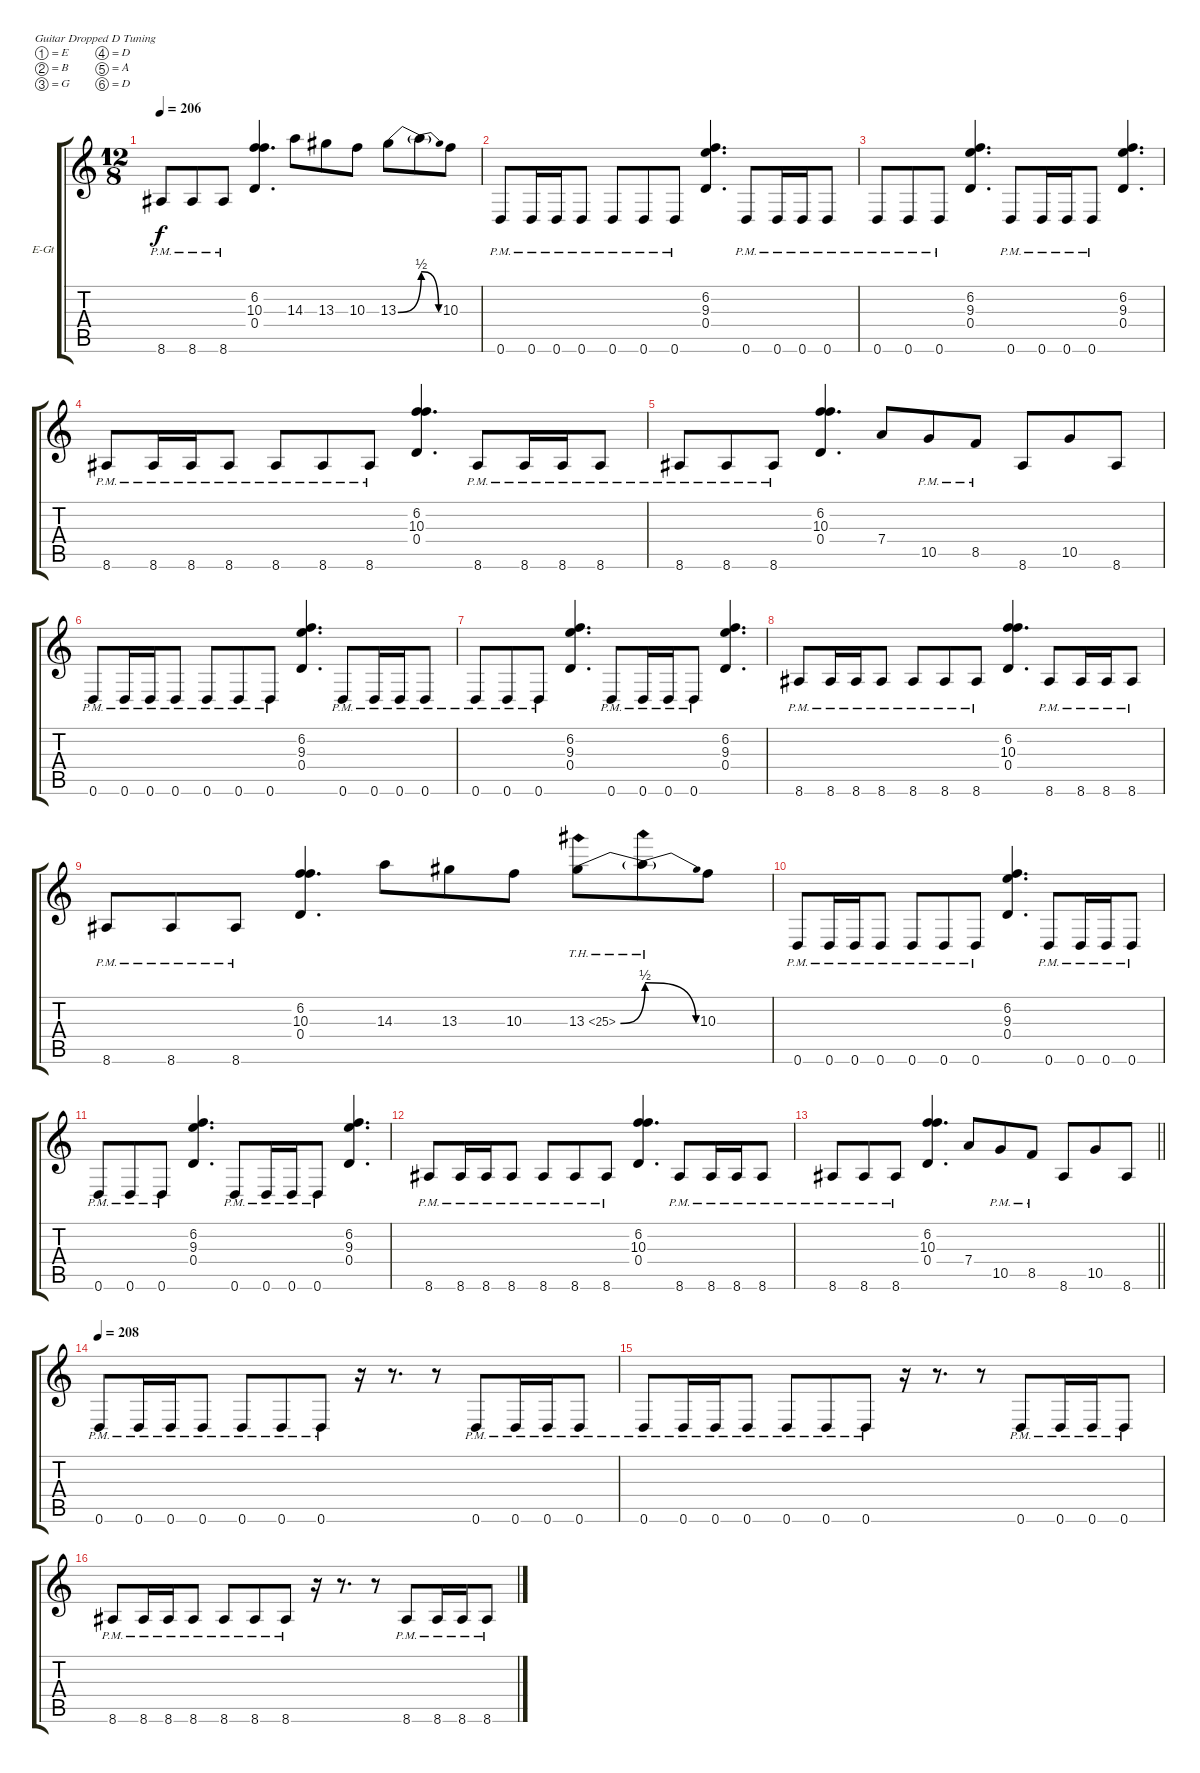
\bracketExtendMode groupsimilarinstruments
\firstSystemTrackNameOrientation horizontal
\otherSystemsTrackNameOrientation horizontal
\track ("Guitar" "E-Gt") {instrument distortionguitar}
\staff {score tabs}
\tuning (E4 B3 G3 D3 A2 D2)
\ts (12 8)
\tempo 206
\clef g2
\ks c
8.6{pm}.8{dy f} 8.6{pm}.8 8.6{pm}.8 (10.3 6.2 0.4).4{d} 14.3.8 13.3.8 10.3.8 13.3{be (bend 0 0 60 2)}.8 13.3{be (release 0 2 60 0) t}.8 10.3.8 |
0.6{pm}.8 0.6{pm}.16 0.6{pm}.16 0.6{pm}.8 0.6{pm}.8 0.6{pm}.8 0.6{pm}.8 (0.4 9.3 6.2).4{d} 0.6{pm}.8 0.6{pm}.16 0.6{pm}.16 0.6{pm}.8 |
0.6{pm}.8 0.6{pm}.8 0.6{pm}.8 (9.3 6.2 0.4).4{d} 0.6{pm}.8 0.6{pm}.16 0.6{pm}.16 0.6{pm}.8 (9.3 6.2 0.4).4{d} |
8.6{pm}.8 8.6{pm}.16 8.6{pm}.16 8.6{pm}.8 8.6{pm}.8 8.6{pm}.8 8.6{pm}.8 (0.4 10.3 6.2).4{d} 8.6{pm}.8 8.6{pm}.16 8.6{pm}.16 8.6{pm}.8 |
8.6{pm}.8 8.6{pm}.8 8.6{pm}.8 (10.3 6.2 0.4).4{d} 7.4.8 10.5{pm}.8 8.5{pm}.8 8.6.8 10.5.8 8.6.8 |
0.6{pm}.8 0.6{pm}.16 0.6{pm}.16 0.6{pm}.8 0.6{pm}.8 0.6{pm}.8 0.6{pm}.8 (0.4 9.3 6.2).4{d} 0.6{pm}.8 0.6{pm}.16 0.6{pm}.16 0.6{pm}.8 |
0.6{pm}.8 0.6{pm}.8 0.6{pm}.8 (9.3 6.2 0.4).4{d} 0.6{pm}.8 0.6{pm}.16 0.6{pm}.16 0.6{pm}.8 (9.3 6.2 0.4).4{d} |
8.6{pm}.8 8.6{pm}.16 8.6{pm}.16 8.6{pm}.8 8.6{pm}.8 8.6{pm}.8 8.6{pm}.8 (0.4 10.3 6.2).4{d} 8.6{pm}.8 8.6{pm}.16 8.6{pm}.16 8.6{pm}.8 |
8.6{pm}.8 8.6{pm}.8 8.6{pm}.8 (10.3 6.2 0.4).4{d} 14.3.8 13.3.8 10.3.8 13.3{be (bend 0 0 60 2) th 12}.8 13.3{be (release 0 2 60 0) th 12 t}.8 10.3.8 |
0.6{pm}.8 0.6{pm}.16 0.6{pm}.16 0.6{pm}.8 0.6{pm}.8 0.6{pm}.8 0.6{pm}.8 (0.4 9.3 6.2).4{d} 0.6{pm}.8 0.6{pm}.16 0.6{pm}.16 0.6{pm}.8 |
0.6{pm}.8 0.6{pm}.8 0.6{pm}.8 (9.3 6.2 0.4).4{d} 0.6{pm}.8 0.6{pm}.16 0.6{pm}.16 0.6{pm}.8 (9.3 6.2 0.4).4{d} |
8.6{pm}.8 8.6{pm}.16 8.6{pm}.16 8.6{pm}.8 8.6{pm}.8 8.6{pm}.8 8.6{pm}.8 (0.4 10.3 6.2).4{d} 8.6{pm}.8 8.6{pm}.16 8.6{pm}.16 8.6{pm}.8 |
\barLineRight lightlight
8.6{pm}.8 8.6{pm}.8 8.6{pm}.8 (10.3 6.2 0.4).4{d} 7.4.8 10.5{pm}.8 8.5{pm}.8 8.6.8 10.5.8 8.6.8 |
\tempo 208
0.6{pm}.8 0.6{pm}.16 0.6{pm}.16 0.6{pm}.8 0.6{pm}.8 0.6{pm}.8 0.6{pm}.8 r.16 r.8{d} r.8 0.6{pm}.8 0.6{pm}.16 0.6{pm}.16 0.6{pm}.8 |
0.6{pm}.8 0.6{pm}.16 0.6{pm}.16 0.6{pm}.8 0.6{pm}.8 0.6{pm}.8 0.6{pm}.8 r.16 r.8{d} r.8 0.6{pm}.8 0.6{pm}.16 0.6{pm}.16 0.6{pm}.8 |
8.6{pm}.8 8.6{pm}.16 8.6{pm}.16 8.6{pm}.8 8.6{pm}.8 8.6{pm}.8 8.6{pm}.8 r.16 r.8{d} r.8 8.6{pm}.8 8.6{pm}.16 8.6{pm}.16 8.6{pm}.8
